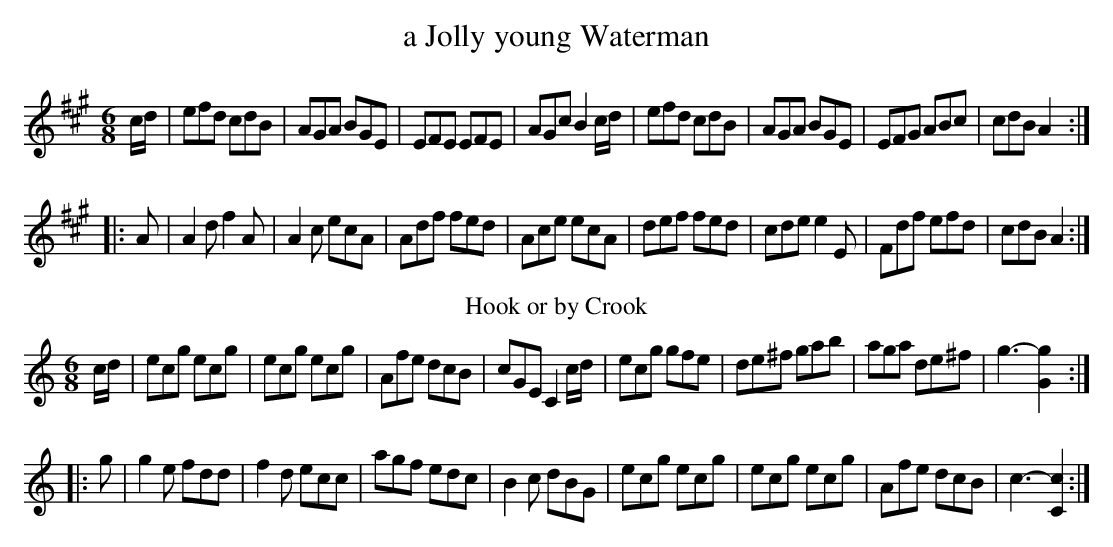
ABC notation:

X:1
T: a Jolly young Waterman
M: 6/8
L: 1/8
K: A
c/d/ |\
efd cdB | AGA BGE | EFE EFE | AGc B2c/d/ |\
efd cdB | AGA BGE | EFG ABc | cdB A2 :|
|: A |\
A2d f2A | A2c ecA | Adf fed | Ace ecA |\
def fed | cde e2E | Fdf efd | cdB A2 :|
T: Hook or by Crook
M: 6/8
L: 1/8
K: C
c/d/ |\
ecg ecg | ecg ecg | Afe dcB | cGE C2c/d/ |\
ecg gfe | de^f gab | aga de^f | g3-[g2G2] :|
|: g |\
g2e fdd | f2d ecc | agf edc | B2c dBG |\
ecg ecg | ecg ecg | Afe dcB | c3-[c2C2] :|
